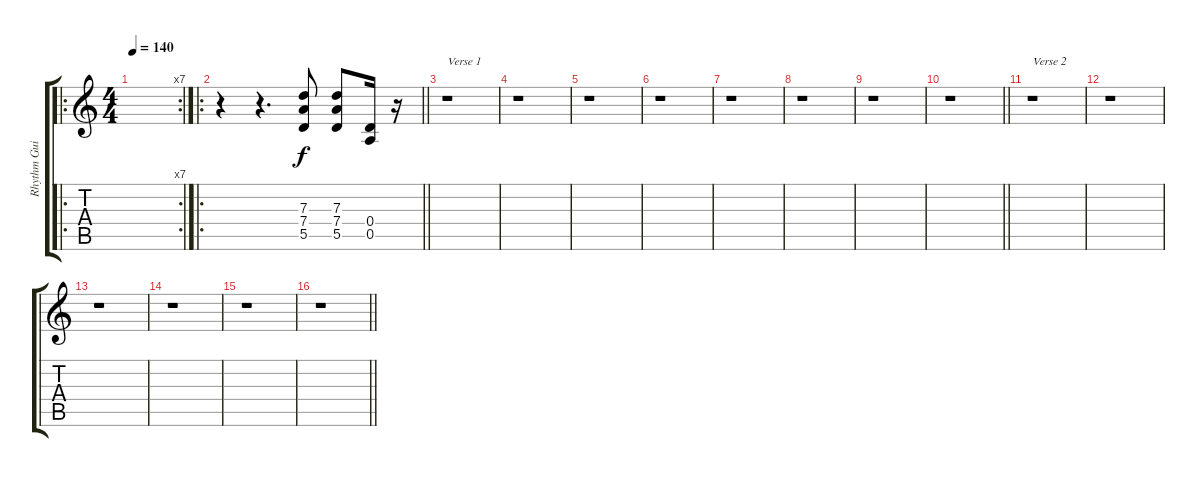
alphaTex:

\track ("Rhythm Guitar" "Rhythm Gui") {instrument overdrivenguitar}
\staff {score tabs}
\tuning (E4 B3 G3 D3 A2 E2) {hide}
\ro
\rc 7
\ts (4 4)
\tempo 140
\clef g2
\ks c
|
\ro
\barLineRight lightlight
r.4 r.4{d} (7.3 7.4 5.5).8 (7.3 7.4 5.5).8 (0.4 0.5).16 r.16 |
r.1{txt "Verse 1"} |
r.1 |
r.1 |
r.1 |
r.1 |
r.1 |
r.1 |
\barLineRight lightlight
r.1 |
r.1{txt "Verse 2"} |
r.1 |
r.1 |
r.1 |
r.1 |
\barLineRight lightlight
r.1
